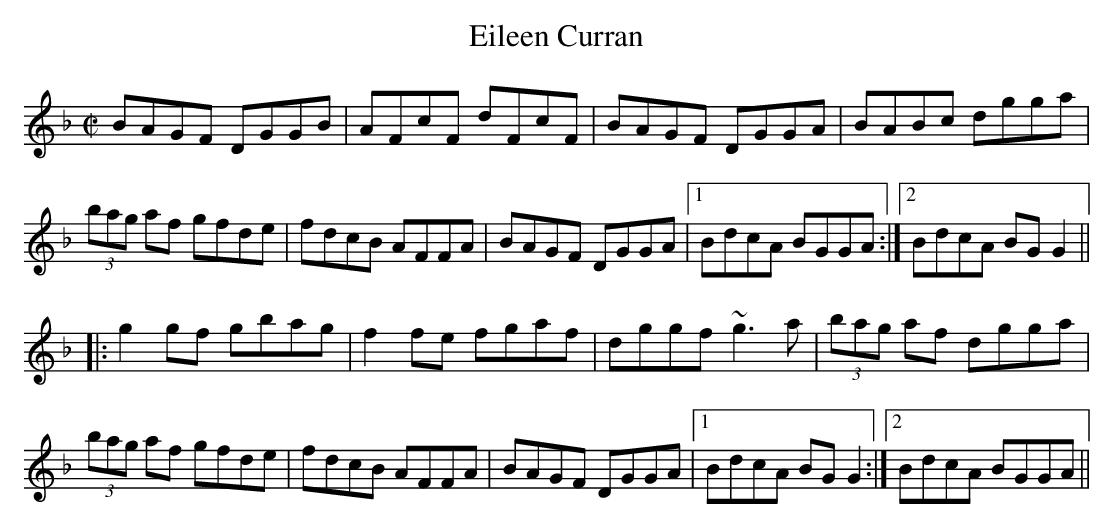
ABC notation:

X:1
T:Eileen Curran
M:C|
L:1/8
K:Gdor
BAGF DGGB|AFcF dFcF|BAGF DGGA|BABc dgga|
(3bag af gfde|fdcB AFFA|BAGF DGGA|1 BdcA BGGA:|2 BdcA BGG2||
|:g2gf gbag|f2fe fgaf|dggf ~g3a|(3bag af dgga|
(3bag af gfde|fdcB AFFA|BAGF DGGA|1 BdcA BGG2:|2 BdcA BGGA||
